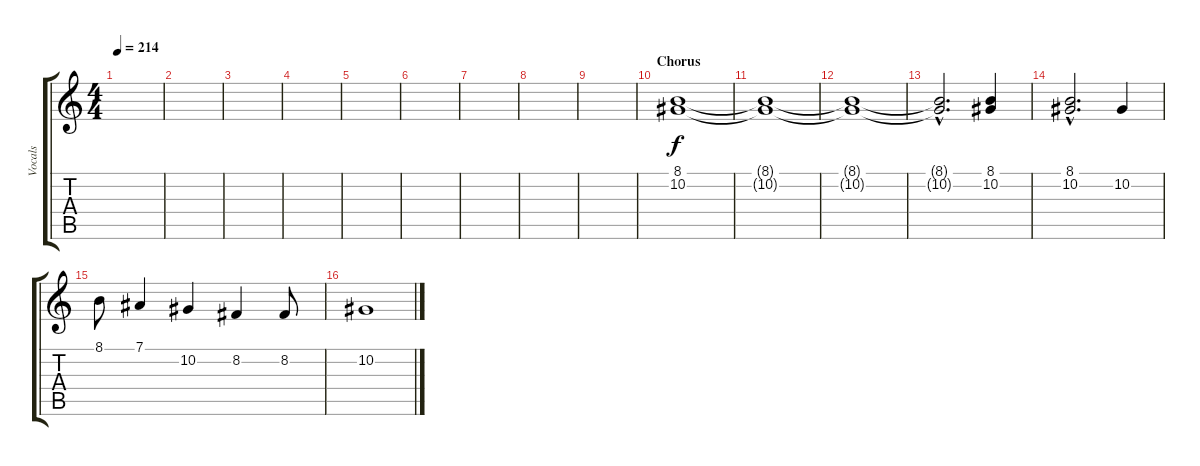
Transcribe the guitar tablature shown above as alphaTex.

\track ("Vocals" "Vocals") {instrument oboe}
\staff {score tabs}
\tuning (Eb4 Bb3 Gb3 Db3 Ab2 Eb2) {hide}
\ts (4 4)
\tempo 214
\clef g2
\ks c
|
|
|
|
|
|
|
|
|
\section ("" "Chorus")
(8.1 10.2).1 |
(8.1{t} 10.2{t}).1 |
(8.1{t} 10.2{t}).1 |
(8.1{hac t} 10.2{hac t}).2{d} (8.1 10.2).4 |
(8.1{hac} 10.2{hac}).2{d} 10.2.4 |
8.1.8 7.1.4 10.2.4 8.2.4 8.2.8 |
10.2.1
